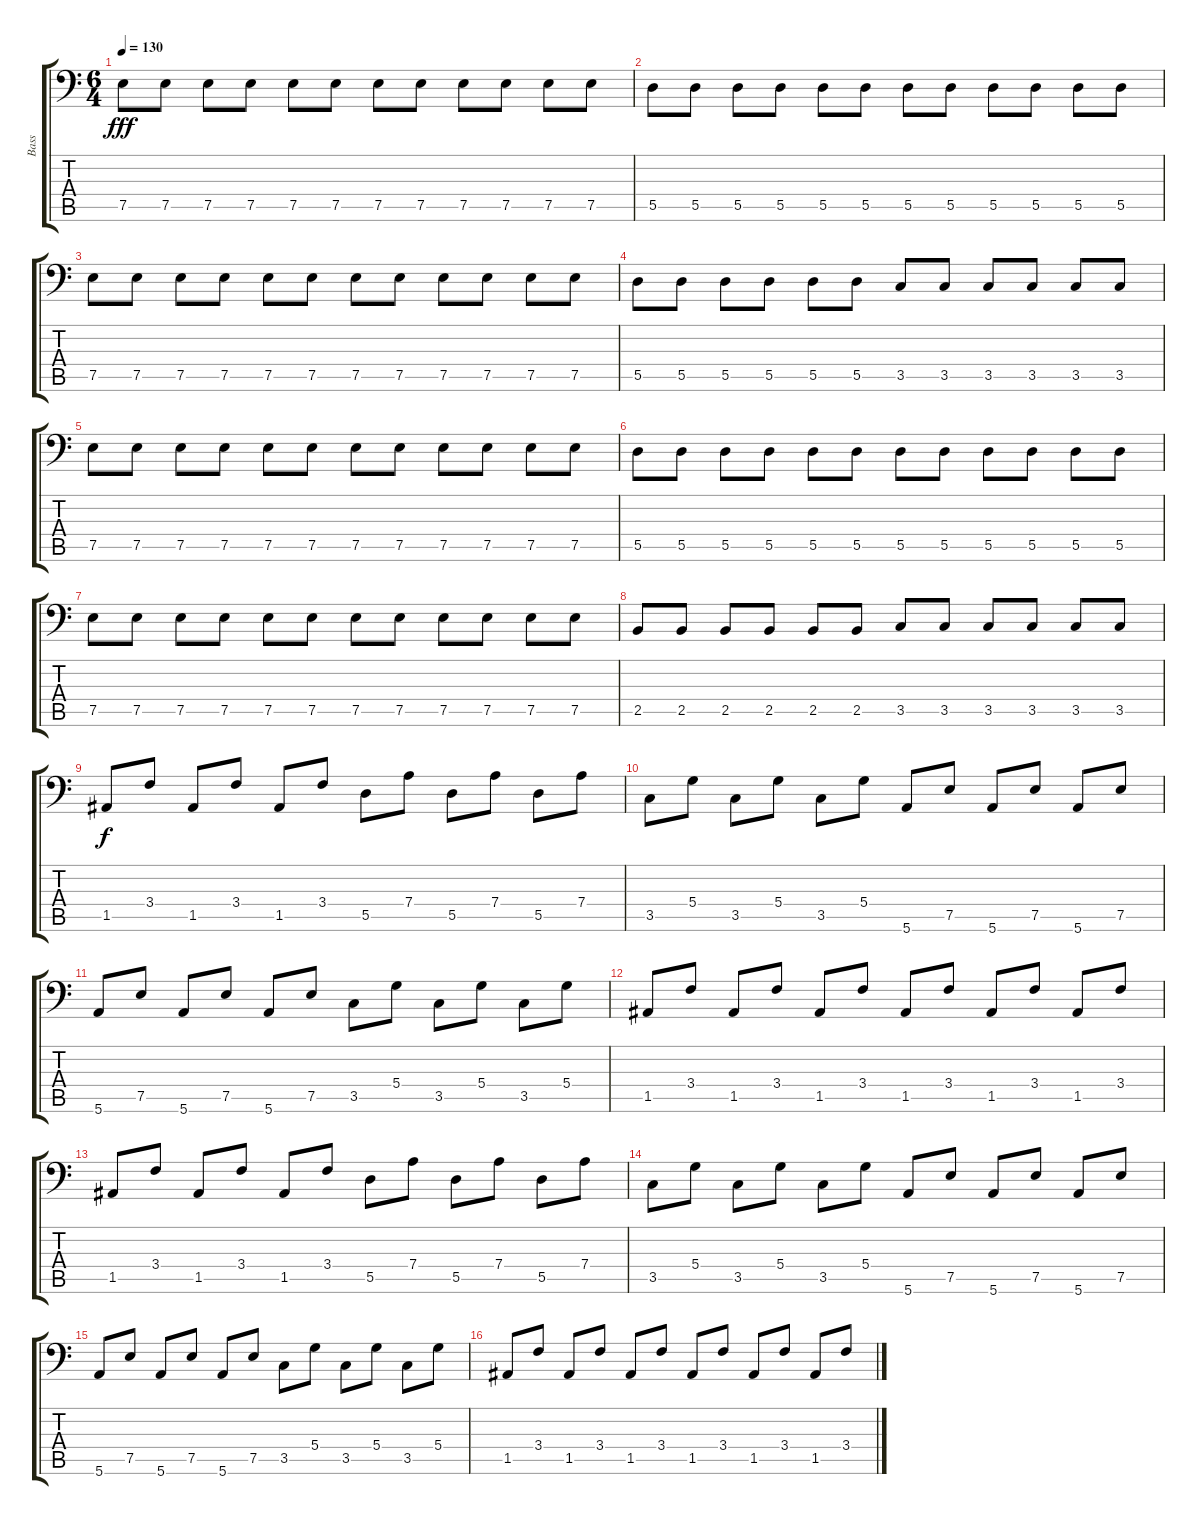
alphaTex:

\track ("Bass" "Bass") {instrument electricbassfinger}
\staff {score tabs}
\tuning (E3 B2 G2 D2 A1 E1) {hide}
\ts (6 4)
\tempo 130
\clef f4
\ks c
7.5.8{dy fff} 7.5.8 7.5.8 7.5.8 7.5.8 7.5.8 7.5.8 7.5.8 7.5.8 7.5.8 7.5.8 7.5.8 |
5.5.8 5.5.8 5.5.8 5.5.8 5.5.8 5.5.8 5.5.8 5.5.8 5.5.8 5.5.8 5.5.8 5.5.8 |
7.5.8 7.5.8 7.5.8 7.5.8 7.5.8 7.5.8 7.5.8 7.5.8 7.5.8 7.5.8 7.5.8 7.5.8 |
5.5.8 5.5.8 5.5.8 5.5.8 5.5.8 5.5.8 3.5.8 3.5.8 3.5.8 3.5.8 3.5.8 3.5.8 |
7.5.8 7.5.8 7.5.8 7.5.8 7.5.8 7.5.8 7.5.8 7.5.8 7.5.8 7.5.8 7.5.8 7.5.8 |
5.5.8 5.5.8 5.5.8 5.5.8 5.5.8 5.5.8 5.5.8 5.5.8 5.5.8 5.5.8 5.5.8 5.5.8 |
7.5.8 7.5.8 7.5.8 7.5.8 7.5.8 7.5.8 7.5.8 7.5.8 7.5.8 7.5.8 7.5.8 7.5.8 |
2.5.8 2.5.8 2.5.8 2.5.8 2.5.8 2.5.8 3.5.8 3.5.8 3.5.8 3.5.8 3.5.8 3.5.8 |
1.5.8{dy f} 3.4.8 1.5.8 3.4.8 1.5.8 3.4.8 5.5.8 7.4.8 5.5.8 7.4.8 5.5.8 7.4.8 |
3.5.8 5.4.8 3.5.8 5.4.8 3.5.8 5.4.8 5.6.8 7.5.8 5.6.8 7.5.8 5.6.8 7.5.8 |
5.6.8 7.5.8 5.6.8 7.5.8 5.6.8 7.5.8 3.5.8 5.4.8 3.5.8 5.4.8 3.5.8 5.4.8 |
1.5.8 3.4.8 1.5.8 3.4.8 1.5.8 3.4.8 1.5.8 3.4.8 1.5.8 3.4.8 1.5.8 3.4.8 |
1.5.8 3.4.8 1.5.8 3.4.8 1.5.8 3.4.8 5.5.8 7.4.8 5.5.8 7.4.8 5.5.8 7.4.8 |
3.5.8 5.4.8 3.5.8 5.4.8 3.5.8 5.4.8 5.6.8 7.5.8 5.6.8 7.5.8 5.6.8 7.5.8 |
5.6.8 7.5.8 5.6.8 7.5.8 5.6.8 7.5.8 3.5.8 5.4.8 3.5.8 5.4.8 3.5.8 5.4.8 |
1.5.8 3.4.8 1.5.8 3.4.8 1.5.8 3.4.8 1.5.8 3.4.8 1.5.8 3.4.8 1.5.8 3.4.8
